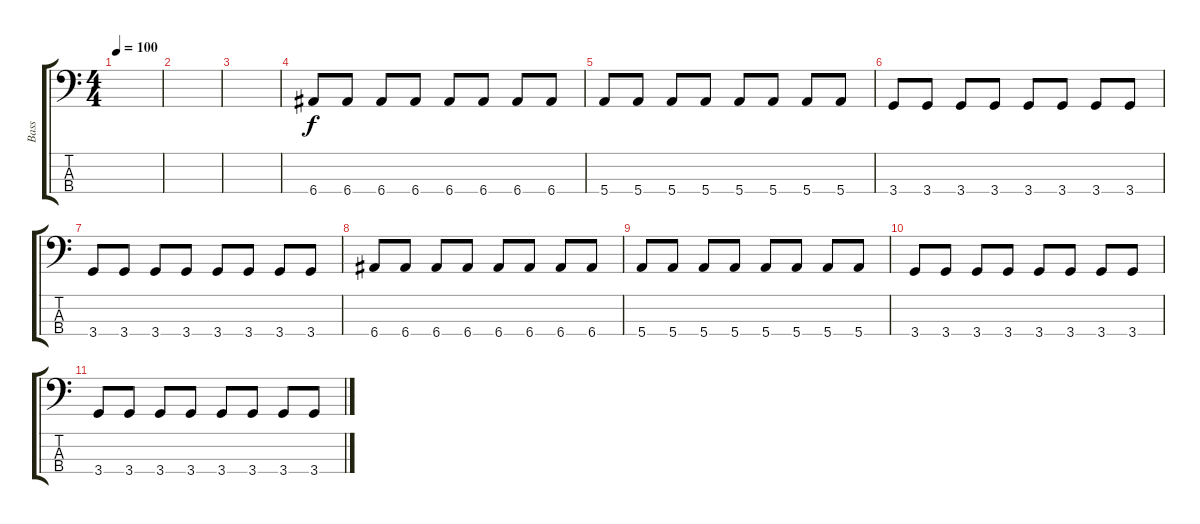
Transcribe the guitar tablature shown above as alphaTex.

\track ("Bass" "Bass") {instrument electricbassfinger}
\staff {score tabs}
\tuning (G2 D2 A1 E1) {hide}
\ts (4 4)
\tempo 100
\clef f4
\ks c
|
|
|
6.4.8 6.4.8 6.4.8 6.4.8 6.4.8 6.4.8 6.4.8 6.4.8 |
5.4.8 5.4.8 5.4.8 5.4.8 5.4.8 5.4.8 5.4.8 5.4.8 |
3.4.8 3.4.8 3.4.8 3.4.8 3.4.8 3.4.8 3.4.8 3.4.8 |
3.4.8 3.4.8 3.4.8 3.4.8 3.4.8 3.4.8 3.4.8 3.4.8 |
6.4.8 6.4.8 6.4.8 6.4.8 6.4.8 6.4.8 6.4.8 6.4.8 |
5.4.8 5.4.8 5.4.8 5.4.8 5.4.8 5.4.8 5.4.8 5.4.8 |
3.4.8 3.4.8 3.4.8 3.4.8 3.4.8 3.4.8 3.4.8 3.4.8 |
3.4.8 3.4.8 3.4.8 3.4.8 3.4.8 3.4.8 3.4.8 3.4.8
